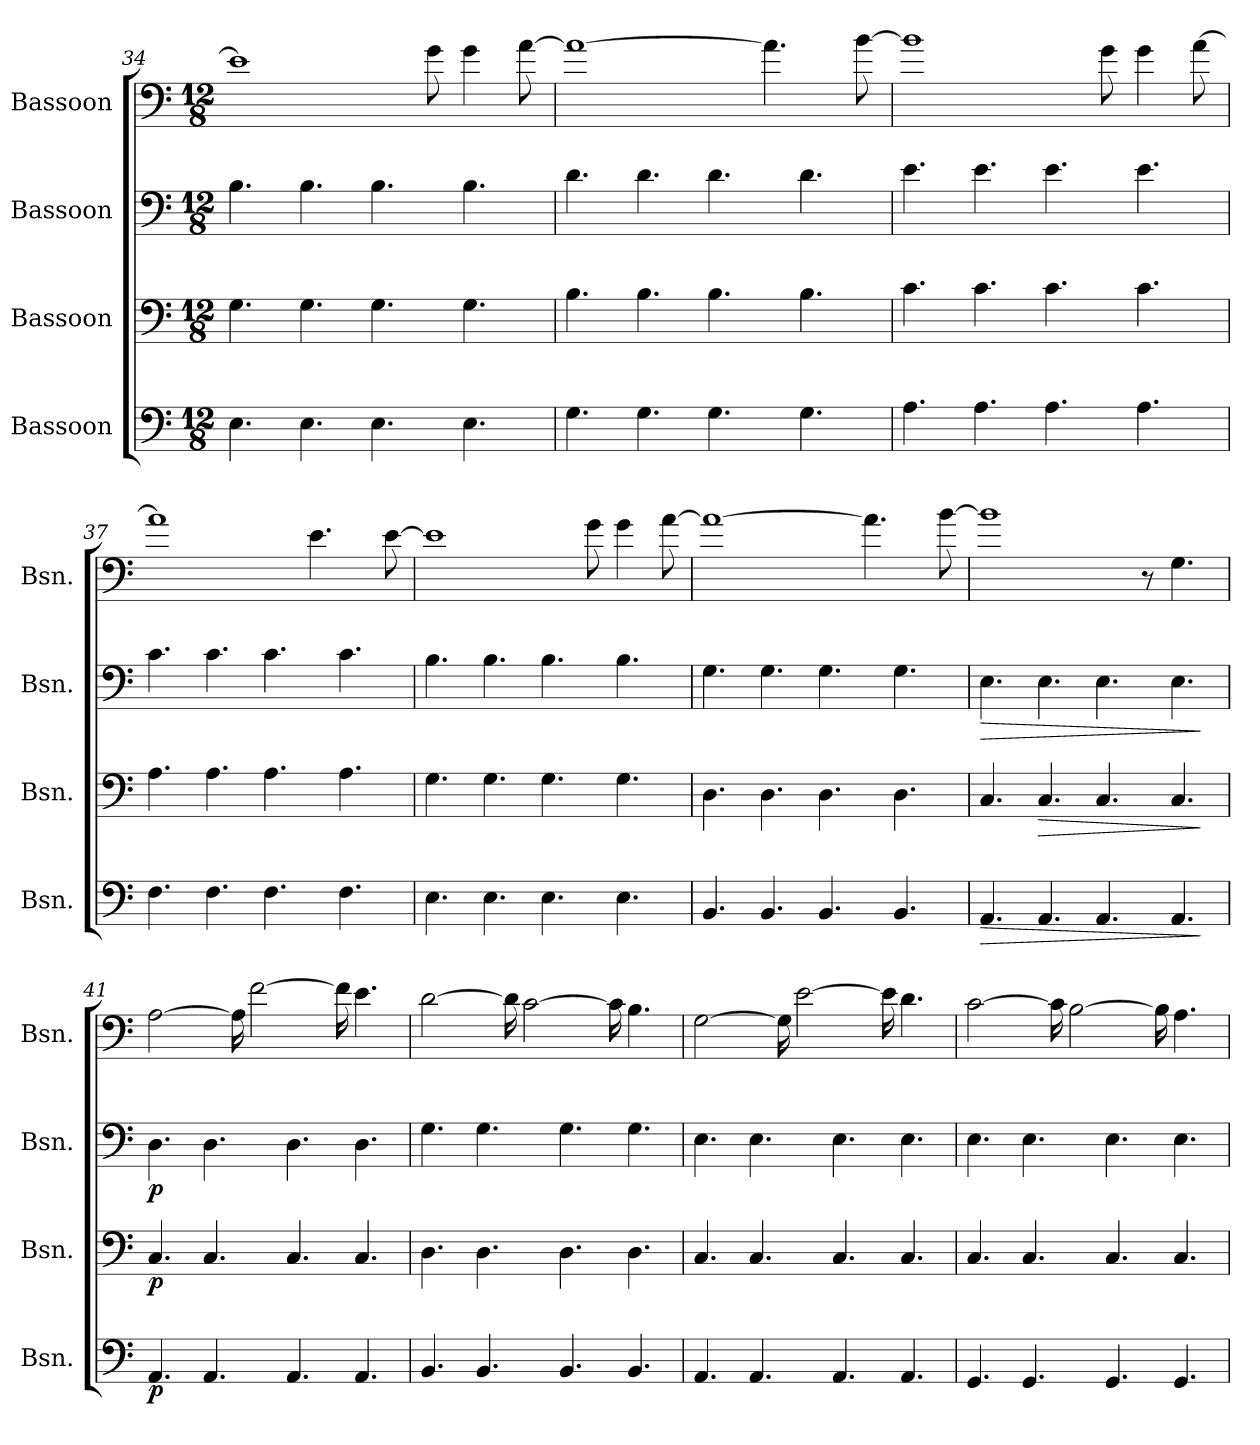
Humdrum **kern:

**kern	**dynam	**kern	**dynam	**kern	**dynam	**kern
*part4	*part4	*part3	*part3	*part2	*part2	*part1
*staff4	*staff4	*staff3	*staff3	*staff2	*staff2	*staff1
*I"Bassoon	*	*I"Bassoon	*	*I"Bassoon	*	*I"Bassoon
*I'Bsn.	*	*I'Bsn.	*	*I'Bsn.	*	*I'Bsn.
*clefF4	*	*clefF4	*	*clefF4	*	*clefF4
*k[]	*	*k[]	*	*k[]	*	*k[]
*M12/8	*	*M12/8	*	*M12/8	*	*M12/8
=34	=34	=34	=34	=34	=34	=34
4.E\	.	4.G\	.	4.B\	.	1e]
4.E\	.	4.G\	.	4.B\	.	.
4.E\	.	4.G\	.	4.B\	.	.
.	.	.	.	.	.	8g\
4.E\	.	4.G\	.	4.B\	.	4g\
.	.	.	.	.	.	[8a\
=35	=35	=35	=35	=35	=35	=35
4.G\	.	4.B\	.	4.d\	.	1a_
4.G\	.	4.B\	.	4.d\	.	.
4.G\	.	4.B\	.	4.d\	.	.
.	.	.	.	.	.	4.a\]
4.G\	.	4.B\	.	4.d\	.	.
.	.	.	.	.	.	[8b\
!!LO:LB:g=z
=36	=36	=36	=36	=36	=36	=36
4.A\	.	4.c\	.	4.e\	.	1b]
4.A\	.	4.c\	.	4.e\	.	.
4.A\	.	4.c\	.	4.e\	.	.
.	.	.	.	.	.	8g\
4.A\	.	4.c\	.	4.e\	.	4g\
.	.	.	.	.	.	[8a\
=37	=37	=37	=37	=37	=37	=37
4.F\	.	4.A\	.	4.c\	.	1a]
4.F\	.	4.A\	.	4.c\	.	.
4.F\	.	4.A\	.	4.c\	.	.
.	.	.	.	.	.	4.e\
4.F\	.	4.A\	.	4.c\	.	.
.	.	.	.	.	.	[8e\
=38	=38	=38	=38	=38	=38	=38
4.E\	.	4.G\	.	4.B\	.	1e]
4.E\	.	4.G\	.	4.B\	.	.
4.E\	.	4.G\	.	4.B\	.	.
.	.	.	.	.	.	8g\
4.E\	.	4.G\	.	4.B\	.	4g\
.	.	.	.	.	.	[8a\
=39	=39	=39	=39	=39	=39	=39
4.BB/	.	4.D\	.	4.G\	.	1a_
4.BB/	.	4.D\	.	4.G\	.	.
4.BB/	.	4.D\	.	4.G\	.	.
.	.	.	.	.	.	4.a\]
4.BB/	.	4.D\	.	4.G\	.	.
.	.	.	.	.	.	[8b\
=40	=40	=40	=40	=40	=40	=40
!	!LO:HP:b	!	!	!	!LO:HP:b	!
4.AA/	>	4.C/	.	4.E\	>	1b]
!	!	!	!LO:HP:b	!	!	!
4.AA/	.	4.C/	>	4.E\	.	.
4.AA/	.	4.C/	.	4.E\	.	.
.	.	.	.	.	.	8r
4.AA/	.	4.C/	.	4.E\	.	4.G\
.	]	.	]	.	]	.
=41	=41	=41	=41	=41	=41	=41
!	!LO:DY:b	!	!LO:DY:b	!	!LO:DY:b	!
4.AA/	p	4.C/	p	4.D\	p	[2A\
4.AA/	.	4.C/	.	4.D\	.	.
.	.	.	.	.	.	16A\]
.	.	.	.	.	.	[2f\
4.AA/	.	4.C/	.	4.D\	.	.
.	.	.	.	.	.	16f\]
4.AA/	.	4.C/	.	4.D\	.	4.e\
!!LO:LB:g=z
=42	=42	=42	=42	=42	=42	=42
4.BB/	.	4.D\	.	4.G\	.	[2d\
4.BB/	.	4.D\	.	4.G\	.	.
.	.	.	.	.	.	16d\]
.	.	.	.	.	.	[2c\
4.BB/	.	4.D\	.	4.G\	.	.
.	.	.	.	.	.	16c\]
4.BB/	.	4.D\	.	4.G\	.	4.B\
=43	=43	=43	=43	=43	=43	=43
4.AA/	.	4.C/	.	4.E\	.	[2G\
4.AA/	.	4.C/	.	4.E\	.	.
.	.	.	.	.	.	16G\]
.	.	.	.	.	.	[2e\
4.AA/	.	4.C/	.	4.E\	.	.
.	.	.	.	.	.	16e\]
4.AA/	.	4.C/	.	4.E\	.	4.d\
=44	=44	=44	=44	=44	=44	=44
4.GG/	.	4.C/	.	4.E\	.	[2c\
4.GG/	.	4.C/	.	4.E\	.	.
.	.	.	.	.	.	16c\]
.	.	.	.	.	.	[2B\
4.GG/	.	4.C/	.	4.E\	.	.
.	.	.	.	.	.	16B\]
4.GG/	.	4.C/	.	4.E\	.	4.A\
=	=	=	=	=	=	=
*-	*-	*-	*-	*-	*-	*-
